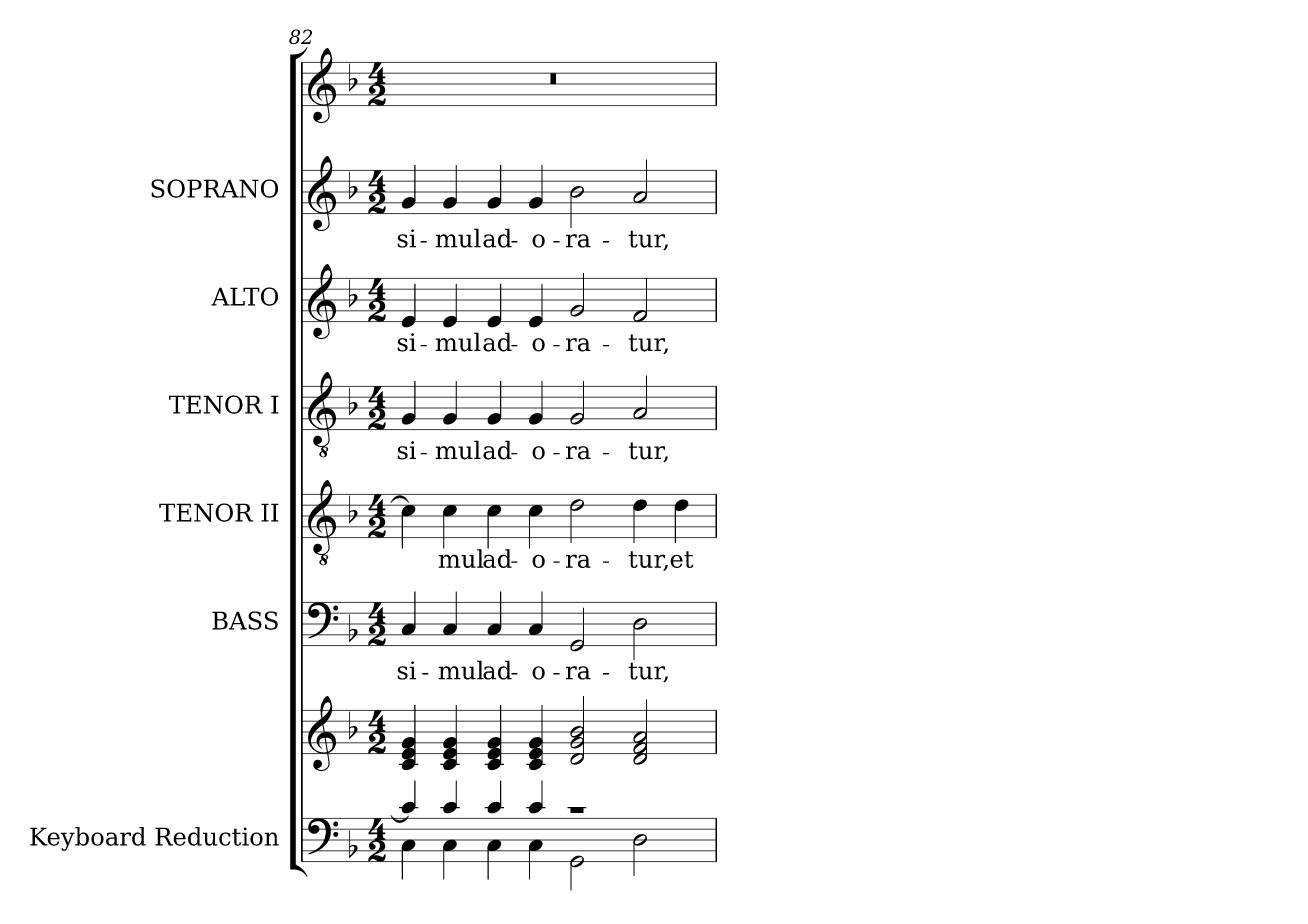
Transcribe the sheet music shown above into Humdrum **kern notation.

**kern	**kern	**kern	**text	**kern	**text	**kern	**text	**kern	**text	**kern	**text	**kern
*part7	*part7	*part6	*part6	*part5	*part5	*part4	*part4	*part3	*part3	*part2	*part2	*part1
*staff8	*staff7	*staff6	*staff6	*staff5	*staff5	*staff4	*staff4	*staff3	*staff3	*staff2	*staff2	*staff1
*I"Keyboard Reduction	*	*I"BASS	*	*I"TENOR II	*	*I"TENOR I	*	*I"ALTO	*	*I"SOPRANO	*	*
*I'Reduc.	*	*I'B.	*	*I'T. II	*	*I'T. I	*	*I'A.	*	*I'S.	*	*
*clefF4	*clefG2	*clefF4	*	*clefGv2	*	*clefGv2	*	*clefG2	*	*clefG2	*	*clefG2
*	*	*	*	*ITrd7c12	*	*ITrd7c12	*	*	*	*	*	*
*k[b-]	*k[b-]	*k[b-]	*	*k[b-]	*	*k[b-]	*	*k[b-]	*	*k[b-]	*	*k[b-]
*F:	*F:	*F:	*	*F:	*	*F:	*	*F:	*	*F:	*	*F:
*M4/2	*M4/2	*M4/2	*	*M4/2	*	*M4/2	*	*M4/2	*	*M4/2	*	*M4/2
=82	=82	=82	=82	=82	=82	=82	=82	=82	=82	=82	=82	=82
*^	*	*	*	*	*	*	*	*	*	*	*	*
!	!	!	!	!LO:LY:b:color=#000000	!	!	!	!	!	!	!	!	!
!	!	!	!	!	!	!	!	!LO:LY:b:color=#000000	!	!	!	!	!
!	!	!	!	!	!	!	!	!	!	!LO:LY:b:color=#000000	!	!	!
!	!	!	!	!	!	!	!	!	!	!	!	!LO:LY:b:color=#000000	!LO:N:vis=1
4ci/]	4Ci\	4ci/ 4ei 4gi	4Ci/	si-	4Ci\]	.	4GGi/	si-	4ei/	si-	4gi/	si-	0r
!	!	!	!	!LO:LY:b:color=#000000	!	!	!	!	!	!	!	!	!
!	!	!	!	!	!	!LO:LY:b:color=#000000	!	!	!	!	!	!	!
!	!	!	!	!	!	!	!	!LO:LY:b:color=#000000	!	!	!	!	!
!	!	!	!	!	!	!	!	!	!	!LO:LY:b:color=#000000	!	!	!
!	!	!	!	!	!	!	!	!	!	!	!	!LO:LY:b:color=#000000	!
4ci/	4Ci\	4ci/ 4ei 4gi	4Ci/	-mul	4Ci\	-mul	4GGi/	-mul	4ei/	-mul	4gi/	-mul	.
!	!	!	!	!LO:LY:b:color=#000000	!	!	!	!	!	!	!	!	!
!	!	!	!	!	!	!LO:LY:b:color=#000000	!	!	!	!	!	!	!
!	!	!	!	!	!	!	!	!LO:LY:b:color=#000000	!	!	!	!	!
!	!	!	!	!	!	!	!	!	!	!LO:LY:b:color=#000000	!	!	!
!	!	!	!	!	!	!	!	!	!	!	!	!LO:LY:b:color=#000000	!
4ci/	4Ci\	4ci/ 4ei 4gi	4Ci/	ad-	4Ci\	ad-	4GGi/	ad-	4ei/	ad-	4gi/	ad-	.
!	!	!	!	!LO:LY:b:color=#000000	!	!	!	!	!	!	!	!	!
!	!	!	!	!	!	!LO:LY:b:color=#000000	!	!	!	!	!	!	!
!	!	!	!	!	!	!	!	!LO:LY:b:color=#000000	!	!	!	!	!
!	!	!	!	!	!	!	!	!	!	!LO:LY:b:color=#000000	!	!	!
!	!	!	!	!	!	!	!	!	!	!	!	!LO:LY:b:color=#000000	!
4ci/	4Ci\	4ci/ 4ei 4gi	4Ci/	-o-	4Ci\	-o-	4GGi/	-o-	4ei/	-o-	4gi/	-o-	.
!	!	!	!	!LO:LY:b:color=#000000	!	!	!	!	!	!	!	!	!
!	!	!	!	!	!	!LO:LY:b:color=#000000	!	!	!	!	!	!	!
!	!	!	!	!	!	!	!	!LO:LY:b:color=#000000	!	!	!	!	!
!	!	!	!	!	!	!	!	!	!	!LO:LY:b:color=#000000	!	!	!
!	!	!	!	!	!	!	!	!	!	!	!	!LO:LY:b:color=#000000	!
1r	2GGi\	2di/ 2gi 2b-i	2GGi/	-ra-	2Di\	-ra-	2GGi/	-ra-	2gi/	-ra-	2b-i\	-ra-	.
!	!	!	!	!LO:LY:b:color=#000000	!	!	!	!	!	!	!	!	!
!	!	!	!	!	!	!LO:LY:b:color=#000000	!	!	!	!	!	!	!
!	!	!	!	!	!	!	!	!LO:LY:b:color=#000000	!	!	!	!	!
!	!	!	!	!	!	!	!	!	!	!LO:LY:b:color=#000000	!	!	!
!	!	!	!	!	!	!	!	!	!	!	!	!LO:LY:b:color=#000000	!
.	2Di\	2di/ 2fi 2ai	2Di\	-tur,	4Di\	-tur,	2AAi/	-tur,	2fi/	-tur,	2ai/	-tur,	.
!	!	!	!	!	!	!LO:LY:b:color=#000000	!	!	!	!	!	!	!
.	.	.	.	.	4Di\	et	.	.	.	.	.	.	.
*v	*v	*	*	*	*	*	*	*	*	*	*	*	*
=	=	=	=	=	=	=	=	=	=	=	=	=
*-	*-	*-	*-	*-	*-	*-	*-	*-	*-	*-	*-	*-
